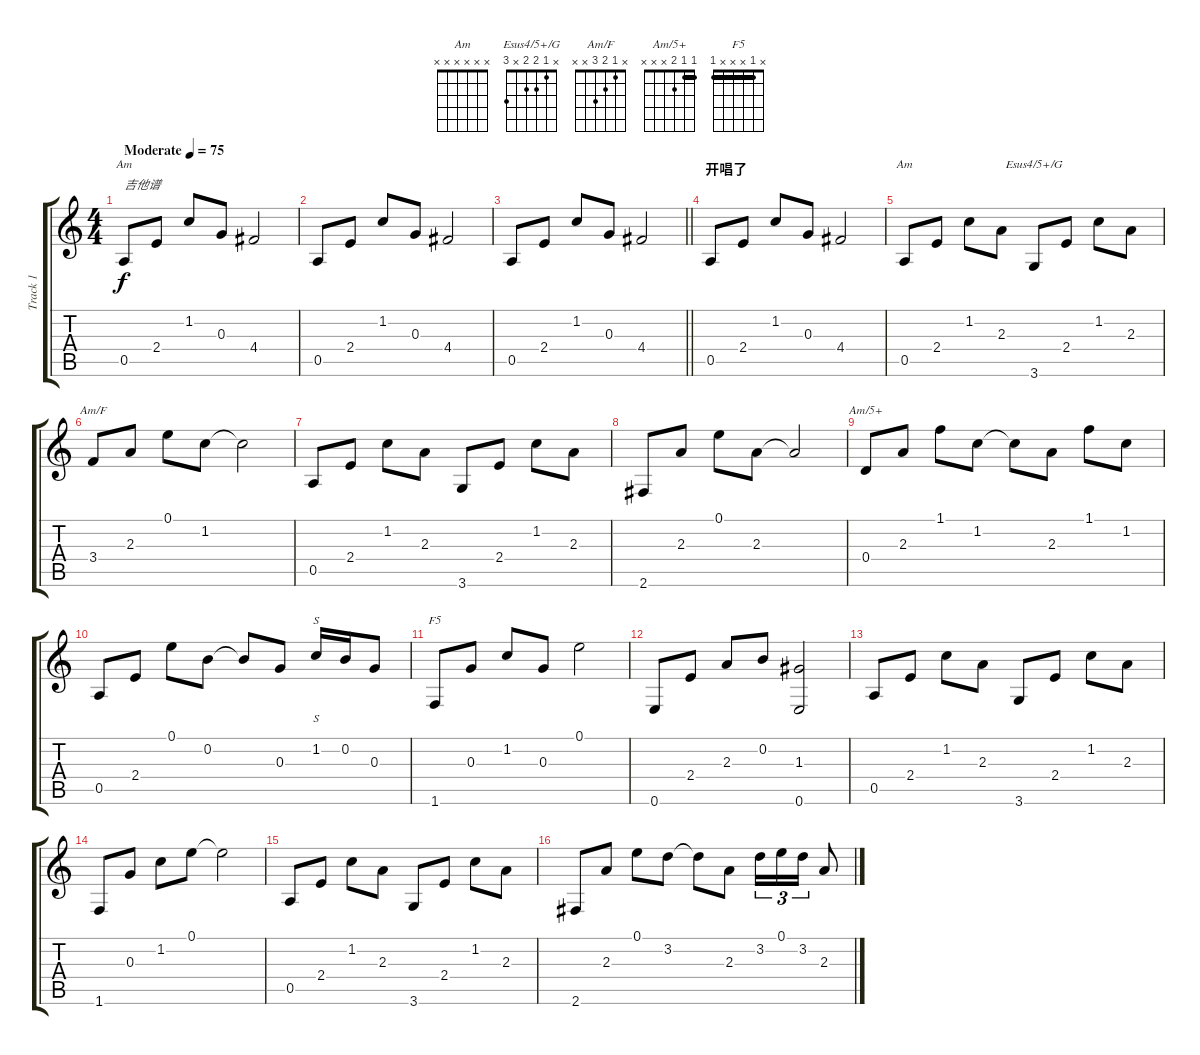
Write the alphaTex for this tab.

\track ("Track 1" "Track 1") {instrument acousticguitarnylon}
\staff {score tabs}
\tuning (E4 B3 G3 D3 A2 E2) {hide}
\chord ("Am" 0 1 x 2 0 x)
\chord ("Am" x x x x x x)
\chord ("Esus4/5+/G" x 1 2 2 x 3)
\chord ("Am/F" x 1 2 3 x x)
\chord ("Am/5+" 1 1 2 x x x) {barre 1}
\chord ("F5" x 1 x x x 1) {barre 1}
\ts (4 4)
\tempo (75 "Moderate")
\clef g2
\ks c
0.5.8{ch "Am" txt "吉他谱" dy f instrument acousticguitarnylon} 2.4.8 1.2.8 0.3.8 4.4.2 |
0.5.8 2.4.8 1.2.8 0.3.8 4.4.2 |
\barLineRight lightlight
0.5.8 2.4.8 1.2.8 0.3.8 4.4.2 |
\section ("" "开唱了")
0.5.8 2.4.8 1.2.8 0.3.8 4.4.2 |
0.5.8{ch "Am"} 2.4.8 1.2.8 2.3.8 3.6.8{ch "Esus4/5+/G"} 2.4.8 1.2.8 2.3.8 |
3.4.8{ch "Am/F"} 2.3.8 0.1.8 1.2.8 1.2{t}.2 |
0.5.8 2.4.8 1.2.8 2.3.8 3.6.8 2.4.8 1.2.8 2.3.8 |
2.6.8 2.3.8 0.1.8 2.3.8 2.3{t}.2 |
0.4.8{ch "Am/5+"} 2.3.8 1.1.8 1.2.8 1.2{t}.8 2.3.8 1.1.8 1.2.8 |
0.5.8 2.4.8 0.1.8 0.2.8 0.2{t}.8 0.3.8 1.2.16{s} 0.2.16 0.3.8 |
1.6.8{ch "F5"} 0.3.8 1.2.8 0.3.8 0.1.2 |
0.6.8 2.4.8 2.3.8 0.2.8 (1.3 0.6).2 |
0.5.8 2.4.8 1.2.8 2.3.8 3.6.8 2.4.8 1.2.8 2.3.8 |
1.6.8 0.3.8 1.2.8 0.1.8 0.1{t}.2 |
0.5.8 2.4.8 1.2.8 2.3.8 3.6.8 2.4.8 1.2.8 2.3.8 |
2.6.8 2.3.8 0.1.8 3.2.8 3.2{t}.8 2.3.8 3.2.16{tu (3 2)} 0.1.16{tu (3 2)} 3.2.16{tu (3 2)} 2.3.8
